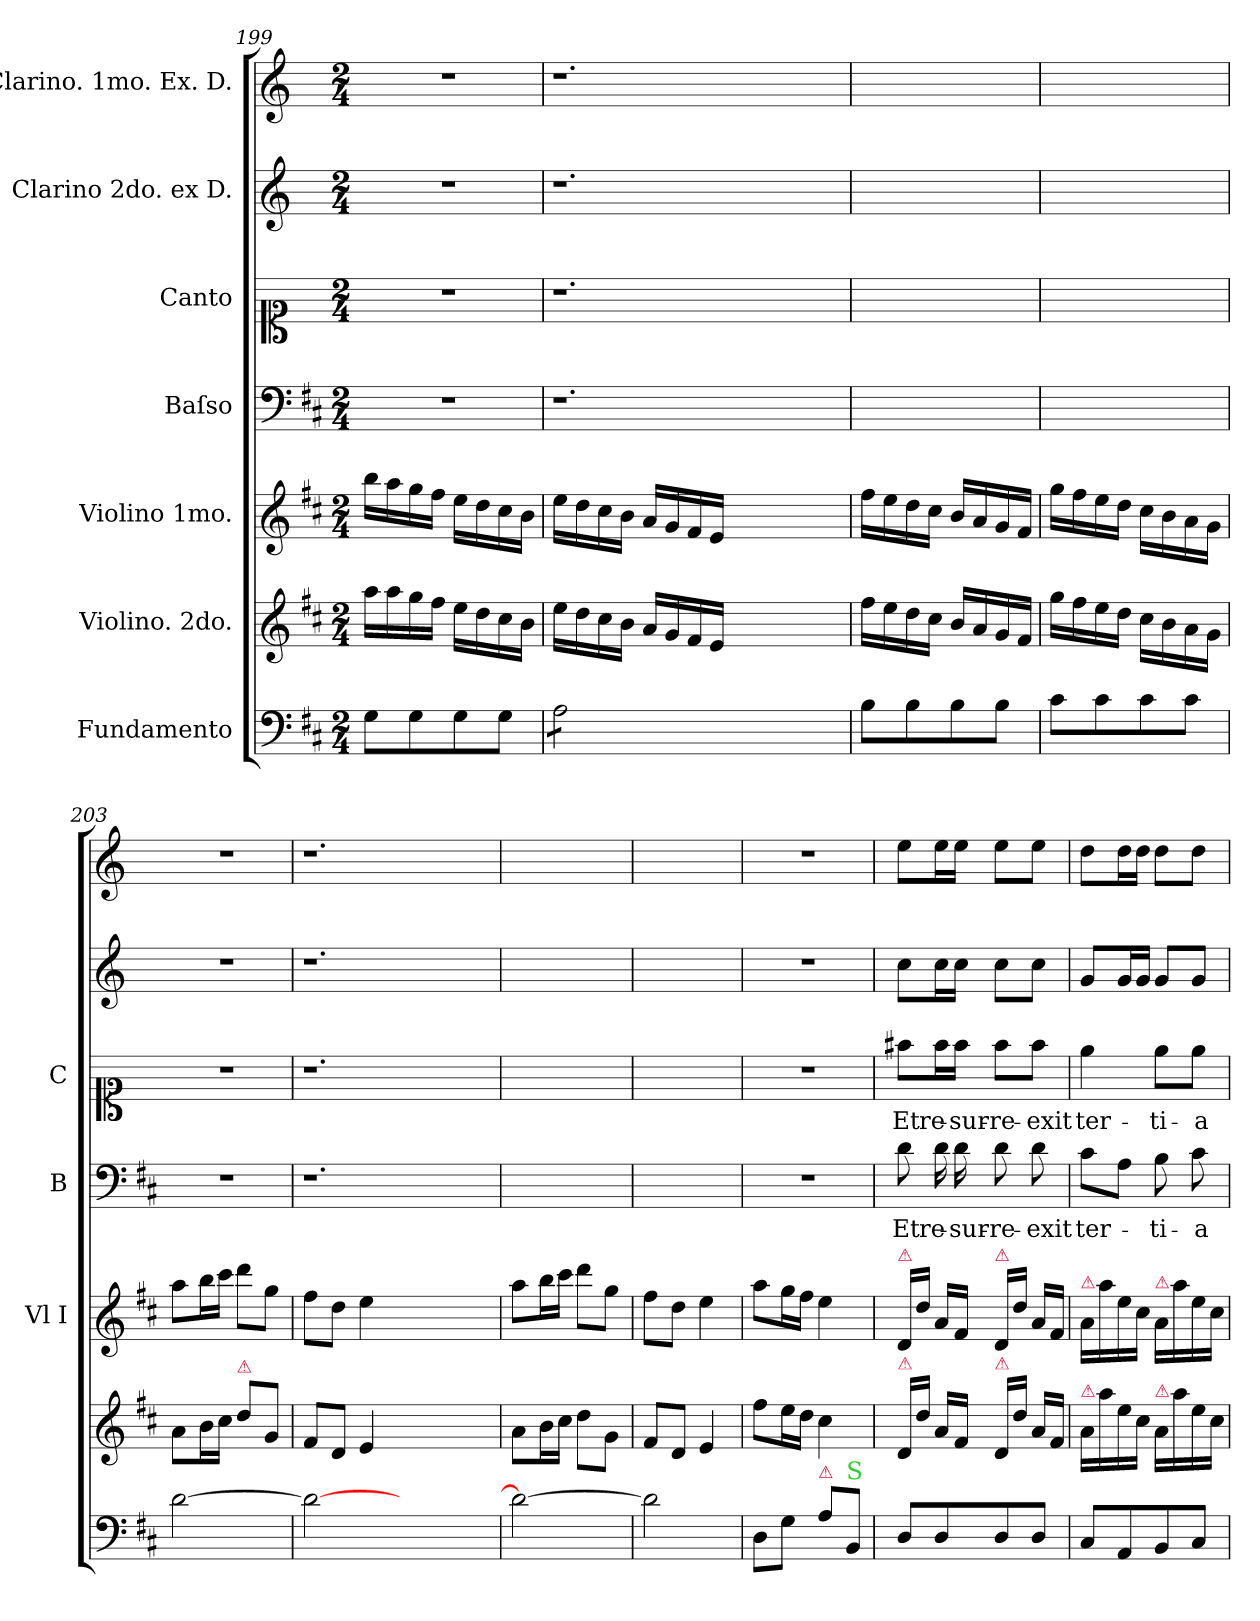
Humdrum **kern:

**kern	**kern	**kern	**kern	**text	**kern	**text	**kern	**kern
*part7	*part6	*part5	*part4	*part4	*part3	*part3	*part2	*part1
*staff7	*staff6	*staff5	*staff4	*staff4	*staff3	*staff3	*staff2	*staff1
*I"Fundamento	*I"Violino. 2do.	*I"Violino 1mo.	*I"Baſso	*	*I"Canto	*	*I"Clarino 2do. ex D.	*I"Clarino. 1mo. Ex. D.
*	*	*I'Vl I	*I'B	*	*I'C	*	*	*
*clefF4	*clefG2	*clefG2	*clefF4	*	*clefC1	*	*clefG2	*clefG2
*	*	*	*	*	*	*	*ITrd-1c-2	*ITrd-1c-2
*k[f#c#]	*k[f#c#]	*k[f#c#]	*k[f#c#]	*	*	*	*k[f#c#]	*k[f#c#]
*M2/4	*M2/4	*M2/4	*M2/4	*	*M2/4	*	*M2/4	*M2/4
=199	=199	=199	=199	=199	=199	=199	=199	=199
8G\L	16aa\LL	16bb\LL	2r	.	2r	.	2r	2r
.	16aa\	16aa\	.	.	.	.	.	.
8G\	16gg\	16gg\	.	.	.	.	.	.
.	16ff#\JJ	16ff#\JJ	.	.	.	.	.	.
8G\	16ee\LL	16ee\LL	.	.	.	.	.	.
.	16dd\	16dd\	.	.	.	.	.	.
8G\J	16cc#\	16cc#\	.	.	.	.	.	.
.	16b\JJ	16b\JJ	.	.	.	.	.	.
=200	=200	=200	=200	=200	=200	=200	=200	=200
*tremolo	*	*	*	*	*	*	*	*
8A\L	16ee\LL	16ee\LL	1.r	.	1.r	.	1.r	1.r
.	16dd\	16dd\	.	.	.	.	.	.
8A\	16cc#\	16cc#\	.	.	.	.	.	.
.	16b\JJ	16b\JJ	.	.	.	.	.	.
8A\	16a/LL	16a/LL	.	.	.	.	.	.
.	16g/	16g/	.	.	.	.	.	.
8A\J	16f#/	16f#/	.	.	.	.	.	.
*Xtremolo	*	*	*	*	*	*	*	*
.	16e/JJ	16e/JJ	.	.	.	.	.	.
1ryy	1ryy	1ryy	.	.	.	.	.	.
=201	=201	=201	=201	=201	=201	=201	=201	=201
8B\L	16ff#\LL	16ff#\LL	2ryy	.	2ryy	.	2ryy	2ryy
.	16ee\	16ee\	.	.	.	.	.	.
8B\	16dd\	16dd\	.	.	.	.	.	.
.	16cc#\JJ	16cc#\JJ	.	.	.	.	.	.
8B\	16b/LL	16b/LL	.	.	.	.	.	.
.	16a/	16a/	.	.	.	.	.	.
8B\J	16g/	16g/	.	.	.	.	.	.
.	16f#/JJ	16f#/JJ	.	.	.	.	.	.
=202	=202	=202	=202	=202	=202	=202	=202	=202
8c#\L	16gg\LL	16gg\LL	2ryy	.	2ryy	.	2ryy	2ryy
.	16ff#\	16ff#\	.	.	.	.	.	.
8c#\	16ee\	16ee\	.	.	.	.	.	.
.	16dd\JJ	16dd\JJ	.	.	.	.	.	.
8c#\	16cc#\LL	16cc#\LL	.	.	.	.	.	.
.	16b\	16b\	.	.	.	.	.	.
8c#\J	16a\	16a\	.	.	.	.	.	.
.	16g\JJ	16g\JJ	.	.	.	.	.	.
=203	=203	=203	=203	=203	=203	=203	=203	=203
[<2d\	8a\L	8aa\L	2r	.	2r	.	2r	2r
.	16b\L	16bb\L	.	.	.	.	.	.
.	16cc#\JJ	16ccc#\JJ	.	.	.	.	.	.
!	!LO:TX:a:color=crimson:t=⚠	!	!	!	!	!	!	!
.	8dd\L	8ddd\L	.	.	.	.	.	.
.	8g/J	8gg\J	.	.	.	.	.	.
=204	=204	=204	=204	=204	=204	=204	=204	=204
2d\_<	8f#/L	8ff#\L	1.r	.	1.r	.	1.r	1.r
.	8d/J	8dd\J	.	.	.	.	.	.
.	4e/	4ee\	.	.	.	.	.	.
1ryy	1ryy	1ryy	.	.	.	.	.	.
=205	=205	=205	=205	=205	=205	=205	=205	=205
2d\_	8a\L	8aa\L	2ryy	.	2ryy	.	2ryy	2ryy
.	16b\L	16bb\L	.	.	.	.	.	.
.	16cc#\JJ	16ccc#\JJ	.	.	.	.	.	.
.	8dd\L	8ddd\L	.	.	.	.	.	.
.	8g\J	8gg\J	.	.	.	.	.	.
=206	=206	=206	=206	=206	=206	=206	=206	=206
2d\]	8f#/L	8ff#\L	2ryy	.	2ryy	.	2ryy	2ryy
.	8d/J	8dd\J	.	.	.	.	.	.
.	4e/	4ee\	.	.	.	.	.	.
=207	=207	=207	=207	=207	=207	=207	=207	=207
8D\L	8ff#\L	8aa\L	2r	.	2r	.	2r	2r
8G\J	16ee\L	16gg\L	.	.	.	.	.	.
.	16dd\JJ	16ff#\JJ	.	.	.	.	.	.
!LO:TX:a:color=crimson:t=⚠	!	!	!	!	!	!	!	!
8A\L	4cc#\	4ee\	.	.	.	.	.	.
!LO:TX:a:color=limegreen:t=S	!	!	!	!	!	!	!	!
8BB/J	.	.	.	.	.	.	.	.
=208	=208	=208	=208	=208	=208	=208	=208	=208
!	!	!LO:TX:a:color=crimson:t=⚠	!	!	!	!	!	!
!	!LO:TX:a:color=crimson:t=⚠	!	!	!	!	!	!	!
8D/L	16d/LL	16d/LL	8d\	Et	8ff#\L	Et	8dd\L	8ff#\L
.	16dd\JJ	16dd\JJ	.	.	.	.	.	.
8D/	16a/LL	16a/LL	16d\	re-	16ff#\L	re-	16dd\L	16ff#\L
.	16f#/JJ	16f#/JJ	16d\	-sur-	16ff#\JJ	-sur-	16dd\JJ	16ff#\JJ
!	!	!LO:TX:a:color=crimson:t=⚠	!	!	!	!	!	!
!	!LO:TX:a:color=crimson:t=⚠	!	!	!	!	!	!	!
8D/	16d/LL	16d/LL	8d\	-re-	8ff#\L	-re-	8dd\L	8ff#\L
.	16dd\JJ	16dd\JJ	.	.	.	.	.	.
8D/J	16a/LL	16a/LL	8d\	-exit	8ff#\J	-exit	8dd\J	8ff#\J
.	16f#/JJ	16f#/JJ	.	.	.	.	.	.
=209	=209	=209	=209	=209	=209	=209	=209	=209
!	!	!LO:TX:a:color=crimson:t=⚠	!	!	!	!	!	!
!	!LO:TX:a:color=crimson:t=⚠	!	!	!	!	!	!	!
8C#/L	16a/LL	16a/LL	8c#\L	ter-	4ee\	ter-	8a/L	8ee\L
.	16aa\	16aa\	.	.	.	.	.	.
8AA/	16ee\	16ee\	8A\J	.	.	.	16a/L	16ee\L
.	16cc#\JJ	16cc#\JJ	.	.	.	.	16a/JJ	16ee\JJ
!	!	!LO:TX:a:color=crimson:t=⚠	!	!	!	!	!	!
!	!LO:TX:a:color=crimson:t=⚠	!	!	!	!	!	!	!
8BB/	16a/LL	16a/LL	8B\	-ti-	8ee\L	-ti-	8a/L	8ee\L
.	16aa\	16aa\	.	.	.	.	.	.
8C#/J	16ee\	16ee\	8c#\	-a	8ee\J	-a	8a/J	8ee\J
.	16cc#\JJ	16cc#\JJ	.	.	.	.	.	.
=	=	=	=	=	=	=	=	=
*-	*-	*-	*-	*-	*-	*-	*-	*-
